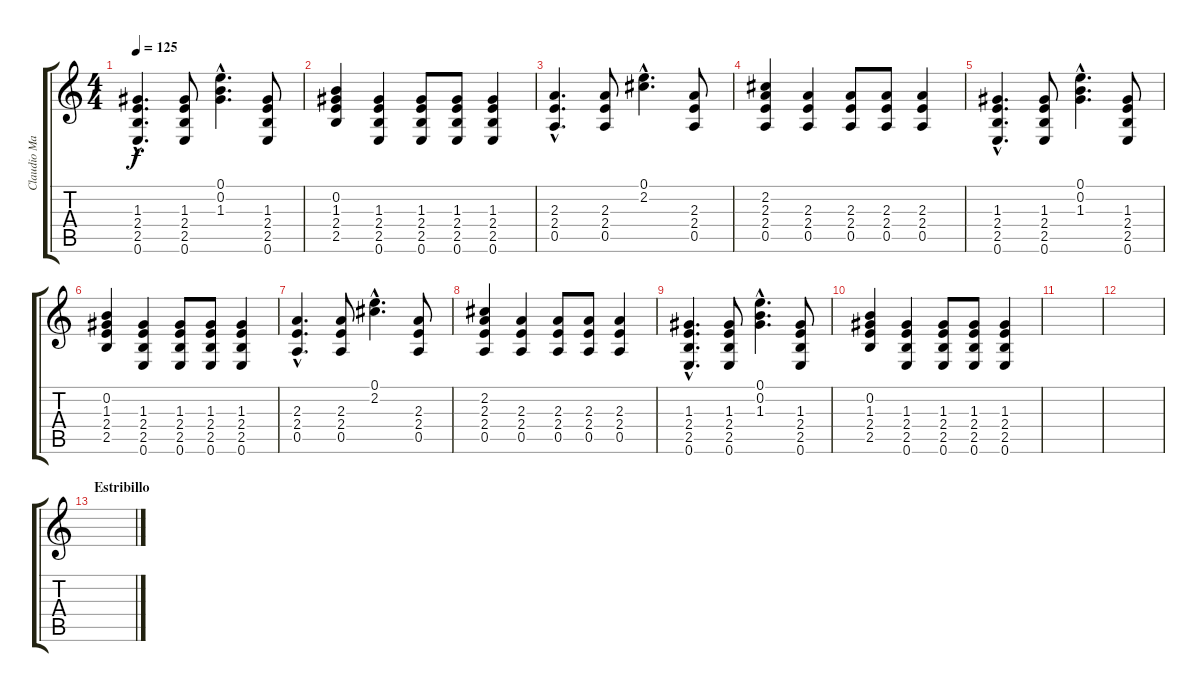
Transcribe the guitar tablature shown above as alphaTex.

\track ("Claudio Marciello (Gtr 4)" "Claudio Ma") {instrument acousticguitarsteel}
\staff {score tabs}
\tuning (E4 B3 G3 D3 A2 E2) {hide}
\ts (4 4)
\tempo 125
\clef g2
\ks c
(1.3{hac} 2.4{hac} 2.5{hac} 0.6{hac}).4{d dy f} (1.3 2.4 2.5 0.6).8 (0.1{hac} 0.2{hac} 1.3{hac}).4{d} (1.3 2.4 2.5 0.6).8 |
(0.2 1.3 2.4 2.5).4 (1.3 2.4 2.5 0.6).4 (1.3 2.4 2.5 0.6).8 (1.3 2.4 2.5 0.6).8 (1.3 2.4 2.5 0.6).4 |
(2.3{hac} 2.4{hac} 0.5{hac}).4{d} (2.3 2.4 0.5).8 (0.1{hac} 2.2{hac}).4{d} (2.3 2.4 0.5).8 |
(2.2 2.3 2.4 0.5).4 (2.3 2.4 0.5).4 (2.3 2.4 0.5).8 (2.3 2.4 0.5).8 (2.3 2.4 0.5).4 |
(1.3{hac} 2.4{hac} 2.5{hac} 0.6{hac}).4{d} (1.3 2.4 2.5 0.6).8 (0.1{hac} 0.2{hac} 1.3{hac}).4{d} (1.3 2.4 2.5 0.6).8 |
(0.2 1.3 2.4 2.5).4 (1.3 2.4 2.5 0.6).4 (1.3 2.4 2.5 0.6).8 (1.3 2.4 2.5 0.6).8 (1.3 2.4 2.5 0.6).4 |
(2.3{hac} 2.4{hac} 0.5{hac}).4{d} (2.3 2.4 0.5).8 (0.1{hac} 2.2{hac}).4{d} (2.3 2.4 0.5).8 |
(2.2 2.3 2.4 0.5).4 (2.3 2.4 0.5).4 (2.3 2.4 0.5).8 (2.3 2.4 0.5).8 (2.3 2.4 0.5).4 |
(1.3{hac} 2.4{hac} 2.5{hac} 0.6{hac}).4{d} (1.3 2.4 2.5 0.6).8 (0.1{hac} 0.2{hac} 1.3{hac}).4{d} (1.3 2.4 2.5 0.6).8 |
(0.2 1.3 2.4 2.5).4 (1.3 2.4 2.5 0.6).4 (1.3 2.4 2.5 0.6).8 (1.3 2.4 2.5 0.6).8 (1.3 2.4 2.5 0.6).4 |
|
|
\section ("" "Estribillo")
